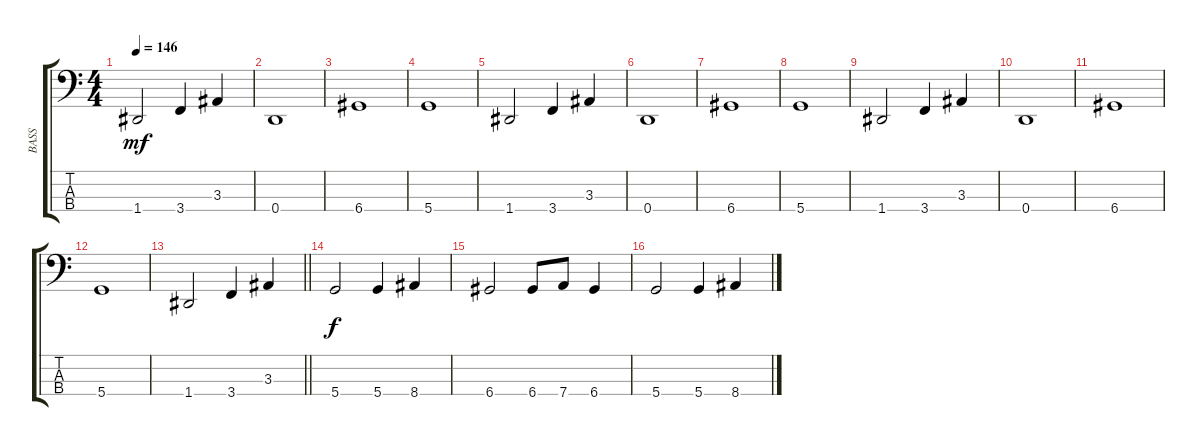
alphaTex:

\track ("BASS" "BASS") {instrument electricbasspick}
\staff {score tabs}
\tuning (F2 C2 G1 D1) {hide}
\ts (4 4)
\tempo 146
\clef f4
\ks c
1.4.2{dy mf} 3.4.4 3.3.4 |
0.4.1 |
6.4.1 |
5.4.1 |
1.4.2 3.4.4 3.3.4 |
0.4.1 |
6.4.1 |
5.4.1 |
1.4.2 3.4.4 3.3.4 |
0.4.1 |
6.4.1 |
5.4.1 |
\barLineRight lightlight
1.4.2 3.4.4 3.3.4 |
5.4.2{dy f} 5.4.4 8.4.4 |
6.4.2 6.4.8 7.4.8 6.4.4 |
5.4.2 5.4.4 8.4.4
